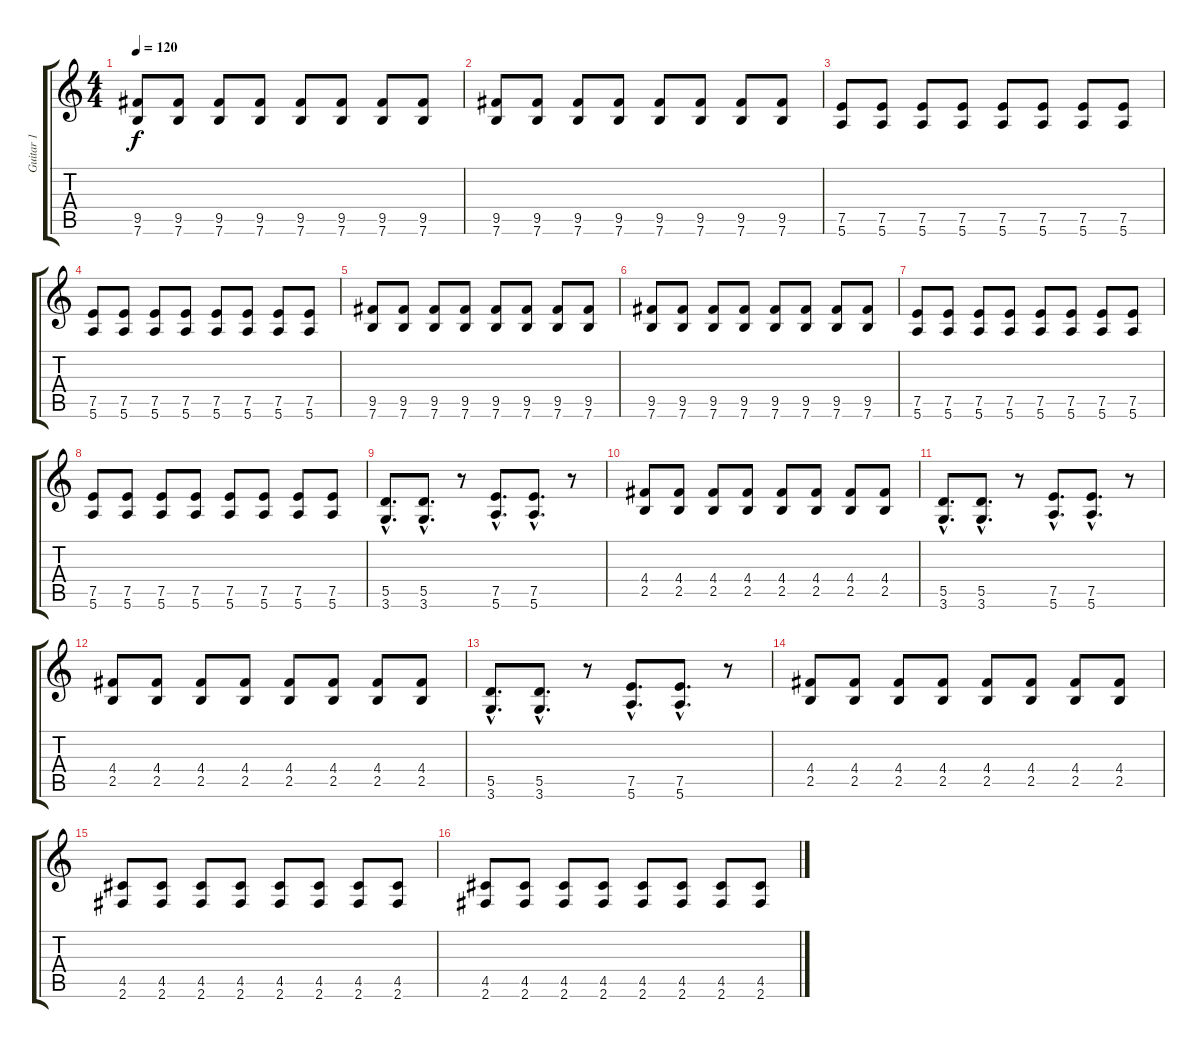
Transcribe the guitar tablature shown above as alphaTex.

\track ("Guitar 1" "Guitar 1") {instrument distortionguitar}
\staff {score tabs}
\tuning (E4 B3 G3 D3 A2 E2) {hide}
\ts (4 4)
\tempo 120
\clef g2
\ks c
(9.5 7.6).8{dy f volume 8 balance 12 instrument distortionguitar} (9.5 7.6).8 (9.5 7.6).8 (9.5 7.6).8 (9.5 7.6).8 (9.5 7.6).8 (9.5 7.6).8 (9.5 7.6).8 |
(9.5 7.6).8 (9.5 7.6).8 (9.5 7.6).8 (9.5 7.6).8 (9.5 7.6).8 (9.5 7.6).8 (9.5 7.6).8 (9.5 7.6).8 |
(7.5 5.6).8 (7.5 5.6).8 (7.5 5.6).8 (7.5 5.6).8 (7.5 5.6).8 (7.5 5.6).8 (7.5 5.6).8 (7.5 5.6).8 |
(7.5 5.6).8 (7.5 5.6).8 (7.5 5.6).8 (7.5 5.6).8 (7.5 5.6).8 (7.5 5.6).8 (7.5 5.6).8 (7.5 5.6).8 |
(9.5 7.6).8 (9.5 7.6).8 (9.5 7.6).8 (9.5 7.6).8 (9.5 7.6).8 (9.5 7.6).8 (9.5 7.6).8 (9.5 7.6).8 |
(9.5 7.6).8 (9.5 7.6).8 (9.5 7.6).8 (9.5 7.6).8 (9.5 7.6).8 (9.5 7.6).8 (9.5 7.6).8 (9.5 7.6).8 |
(7.5 5.6).8 (7.5 5.6).8 (7.5 5.6).8 (7.5 5.6).8 (7.5 5.6).8 (7.5 5.6).8 (7.5 5.6).8 (7.5 5.6).8 |
(7.5 5.6).8 (7.5 5.6).8 (7.5 5.6).8 (7.5 5.6).8 (7.5 5.6).8 (7.5 5.6).8 (7.5 5.6).8 (7.5 5.6).8 |
(5.5{hac} 3.6{hac}).8{d instrument distortionguitar} (5.5{hac} 3.6{hac}).8{d} r.8 (7.5{hac} 5.6{hac}).8{d} (7.5{hac} 5.6{hac}).8{d} r.8 |
(4.4 2.5).8{volume 8 instrument distortionguitar} (4.4 2.5).8 (4.4 2.5).8 (4.4 2.5).8 (4.4 2.5).8 (4.4 2.5).8 (4.4 2.5).8 (4.4 2.5).8 |
(5.5{hac} 3.6{hac}).8{d instrument distortionguitar} (5.5{hac} 3.6{hac}).8{d} r.8 (7.5{hac} 5.6{hac}).8{d} (7.5{hac} 5.6{hac}).8{d} r.8 |
(4.4 2.5).8{volume 8 instrument distortionguitar} (4.4 2.5).8 (4.4 2.5).8 (4.4 2.5).8 (4.4 2.5).8 (4.4 2.5).8 (4.4 2.5).8 (4.4 2.5).8 |
(5.5{hac} 3.6{hac}).8{d instrument distortionguitar} (5.5{hac} 3.6{hac}).8{d} r.8 (7.5{hac} 5.6{hac}).8{d} (7.5{hac} 5.6{hac}).8{d} r.8 |
(4.4 2.5).8{volume 8 instrument distortionguitar} (4.4 2.5).8 (4.4 2.5).8 (4.4 2.5).8 (4.4 2.5).8 (4.4 2.5).8 (4.4 2.5).8 (4.4 2.5).8 |
(4.5 2.6).8 (4.5 2.6).8 (4.5 2.6).8 (4.5 2.6).8 (4.5 2.6).8 (4.5 2.6).8 (4.5 2.6).8 (4.5 2.6).8 |
(4.5 2.6).8 (4.5 2.6).8 (4.5 2.6).8 (4.5 2.6).8 (4.5 2.6).8 (4.5 2.6).8 (4.5 2.6).8 (4.5 2.6).8
